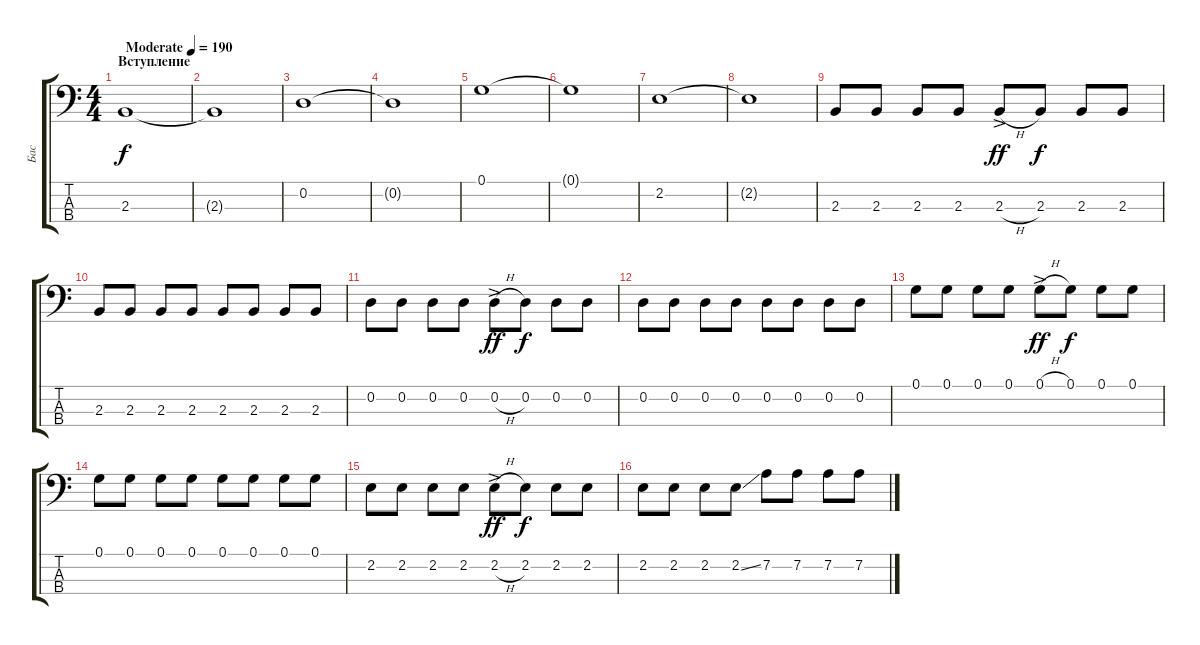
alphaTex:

\track ("Бас" "Бас") {instrument electricbassfinger}
\staff {score tabs}
\tuning (G2 D2 A1 E1) {hide}
\ts (4 4)
\section ("" "Вступление")
\tempo (190 "Moderate")
\clef f4
\ks c
2.3.1{dy f instrument electricbassfinger} |
2.3{t}.1 |
0.2.1 |
0.2{t}.1 |
0.1.1 |
0.1{t}.1 |
2.2.1 |
2.2{t}.1 |
2.3.8 2.3.8 2.3.8 2.3.8 2.3{h ac}.8{dy ff} 2.3.8{dy f} 2.3.8 2.3.8 |
2.3.8 2.3.8 2.3.8 2.3.8 2.3.8 2.3.8 2.3.8 2.3.8 |
0.2.8 0.2.8 0.2.8 0.2.8 0.2{h ac}.8{dy ff} 0.2.8{dy f} 0.2.8 0.2.8 |
0.2.8 0.2.8 0.2.8 0.2.8 0.2.8 0.2.8 0.2.8 0.2.8 |
0.1.8 0.1.8 0.1.8 0.1.8 0.1{h ac}.8{dy ff} 0.1.8{dy f} 0.1.8 0.1.8 |
0.1.8 0.1.8 0.1.8 0.1.8 0.1.8 0.1.8 0.1.8 0.1.8 |
2.2.8 2.2.8 2.2.8 2.2.8 2.2{h ac}.8{dy ff} 2.2.8{dy f} 2.2.8 2.2.8 |
2.2.8 2.2.8 2.2.8 2.2{ss}.8 7.2.8 7.2.8 7.2.8 7.2.8
